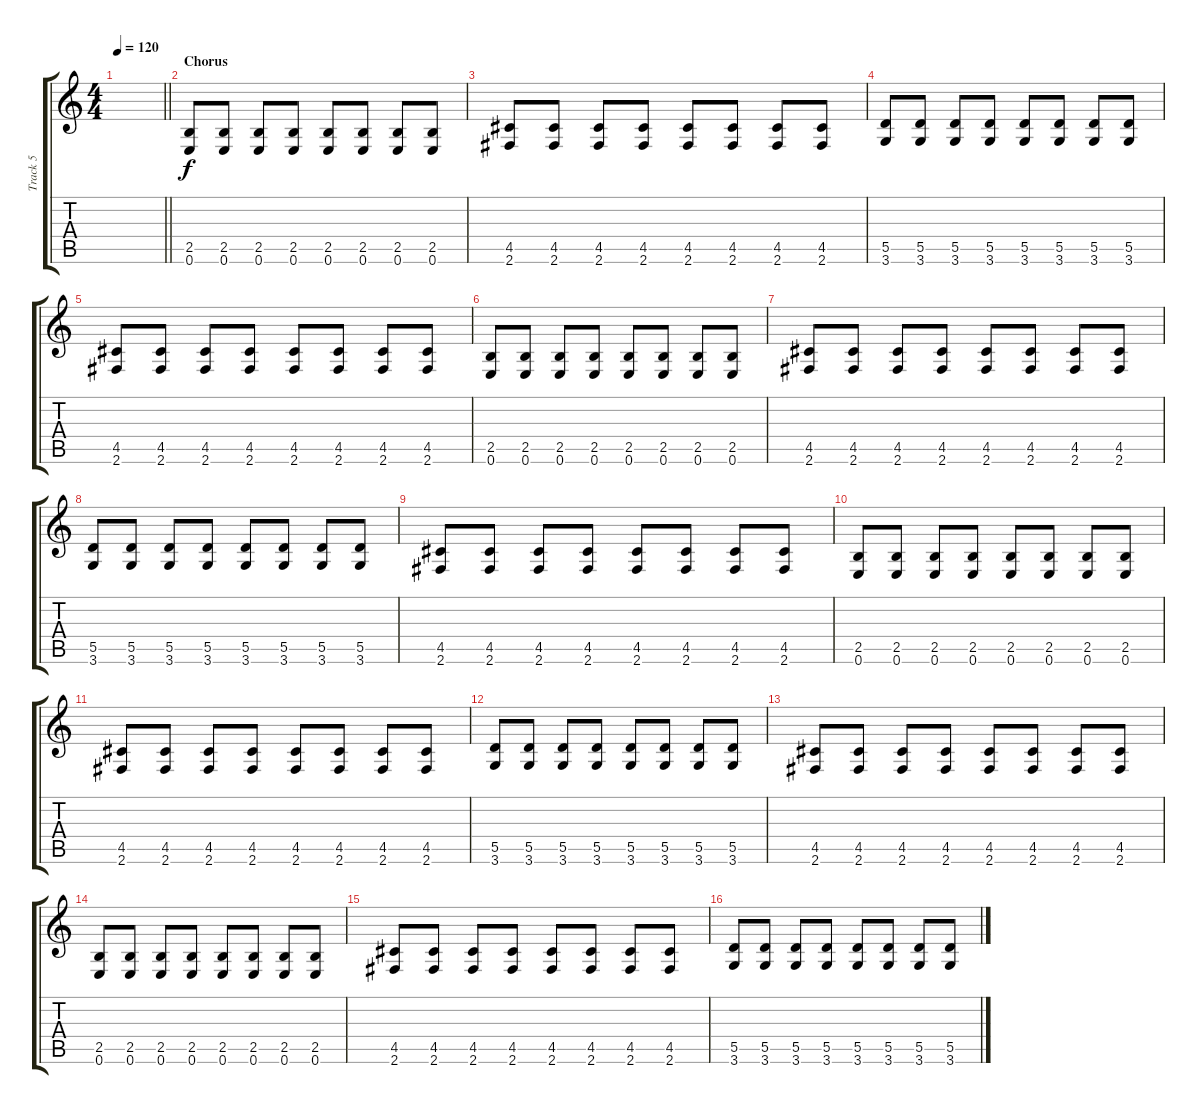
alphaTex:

\track ("Track 5" "Track 5") {instrument distortionguitar}
\staff {score tabs}
\tuning (E4 B3 G3 D3 A2 E2) {hide}
\ts (4 4)
\tempo 120
\clef g2
\barLineRight lightlight
\ks c
|
\section ("" "Chorus")
(2.5 0.6).8 (2.5 0.6).8 (2.5 0.6).8 (2.5 0.6).8 (2.5 0.6).8 (2.5 0.6).8 (2.5 0.6).8 (2.5 0.6).8 |
(4.5 2.6).8 (4.5 2.6).8 (4.5 2.6).8 (4.5 2.6).8 (4.5 2.6).8 (4.5 2.6).8 (4.5 2.6).8 (4.5 2.6).8 |
(5.5 3.6).8 (5.5 3.6).8 (5.5 3.6).8 (5.5 3.6).8 (5.5 3.6).8 (5.5 3.6).8 (5.5 3.6).8 (5.5 3.6).8 |
(4.5 2.6).8 (4.5 2.6).8 (4.5 2.6).8 (4.5 2.6).8 (4.5 2.6).8 (4.5 2.6).8 (4.5 2.6).8 (4.5 2.6).8 |
(2.5 0.6).8 (2.5 0.6).8 (2.5 0.6).8 (2.5 0.6).8 (2.5 0.6).8 (2.5 0.6).8 (2.5 0.6).8 (2.5 0.6).8 |
(4.5 2.6).8 (4.5 2.6).8 (4.5 2.6).8 (4.5 2.6).8 (4.5 2.6).8 (4.5 2.6).8 (4.5 2.6).8 (4.5 2.6).8 |
(5.5 3.6).8 (5.5 3.6).8 (5.5 3.6).8 (5.5 3.6).8 (5.5 3.6).8 (5.5 3.6).8 (5.5 3.6).8 (5.5 3.6).8 |
(4.5 2.6).8 (4.5 2.6).8 (4.5 2.6).8 (4.5 2.6).8 (4.5 2.6).8 (4.5 2.6).8 (4.5 2.6).8 (4.5 2.6).8 |
(2.5 0.6).8 (2.5 0.6).8 (2.5 0.6).8 (2.5 0.6).8 (2.5 0.6).8 (2.5 0.6).8 (2.5 0.6).8 (2.5 0.6).8 |
(4.5 2.6).8 (4.5 2.6).8 (4.5 2.6).8 (4.5 2.6).8 (4.5 2.6).8 (4.5 2.6).8 (4.5 2.6).8 (4.5 2.6).8 |
(5.5 3.6).8 (5.5 3.6).8 (5.5 3.6).8 (5.5 3.6).8 (5.5 3.6).8 (5.5 3.6).8 (5.5 3.6).8 (5.5 3.6).8 |
(4.5 2.6).8 (4.5 2.6).8 (4.5 2.6).8 (4.5 2.6).8 (4.5 2.6).8 (4.5 2.6).8 (4.5 2.6).8 (4.5 2.6).8 |
(2.5 0.6).8 (2.5 0.6).8 (2.5 0.6).8 (2.5 0.6).8 (2.5 0.6).8 (2.5 0.6).8 (2.5 0.6).8 (2.5 0.6).8 |
(4.5 2.6).8 (4.5 2.6).8 (4.5 2.6).8 (4.5 2.6).8 (4.5 2.6).8 (4.5 2.6).8 (4.5 2.6).8 (4.5 2.6).8 |
(5.5 3.6).8 (5.5 3.6).8 (5.5 3.6).8 (5.5 3.6).8 (5.5 3.6).8 (5.5 3.6).8 (5.5 3.6).8 (5.5 3.6).8
